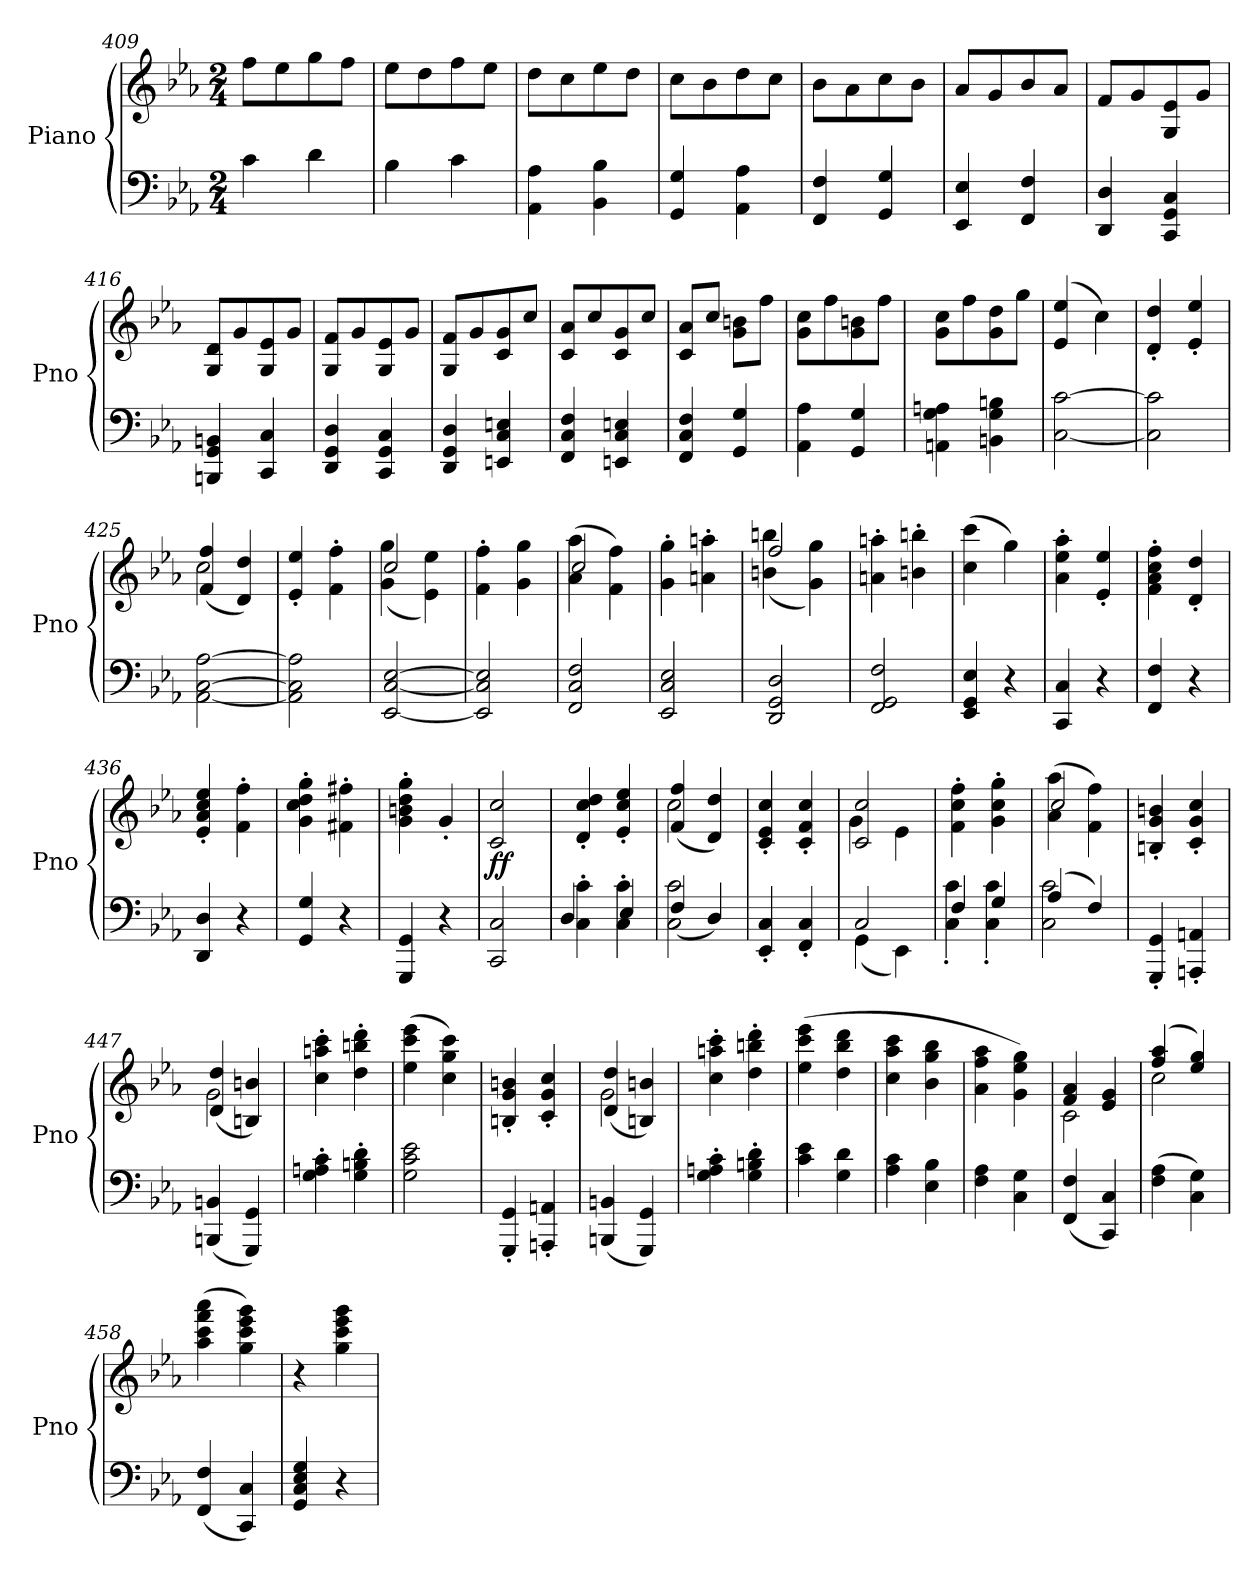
**kern	**kern	**dynam
*part1	*part1	*part1
*staff2	*staff1	*staff1/2
*I"Piano	*	*
*I'Pno	*	*
*clefF4	*clefG2	*
*k[b-e-a-]	*k[b-e-a-]	*
*M2/4	*M2/4	*
=409	=409	=409
4c\	8ff\L	.
.	8ee-\	.
4d\	8gg\	.
.	8ff\J	.
=410	=410	=410
4B-\	8ee-\L	.
.	8dd\	.
4c\	8ff\	.
.	8ee-\J	.
=411	=411	=411
4AA-\ 4A-\	8dd\L	.
.	8cc\	.
4BB-\ 4B-\	8ee-\	.
.	8dd\J	.
=412	=412	=412
4GG/ 4G/	8cc\L	.
.	8b-\	.
4AA-\ 4A-\	8dd\	.
.	8cc\J	.
=413	=413	=413
4FF/ 4F/	8b-\L	.
.	8a-\	.
4GG/ 4G/	8cc\	.
.	8b-\J	.
=414	=414	=414
4EE-/ 4E-/	8a-/L	.
.	8g/	.
4FF/ 4F/	8b-/	.
.	8a-/J	.
=415	=415	=415
4DD/ 4D/	8f/L	.
.	8g/	.
4CC/ 4GG/ 4C/	8G/ 8e-/	.
.	8g/J	.
=416	=416	=416
4BBBn/ 4GG/ 4BBn/	8G/ 8d/L	.
.	8g/	.
4CC/ 4C/	8G/ 8e-/	.
.	8g/J	.
=417	=417	=417
4DD/ 4GG/ 4D/	8G/ 8f/L	.
.	8g/	.
4CC/ 4GG/ 4C/	8G/ 8e-/	.
.	8g/J	.
=418	=418	=418
4DD/ 4GG/ 4D/	8G/ 8f/L	.
.	8g/	.
4EEn/ 4C/ 4En/	8c/ 8g/	.
.	8cc/J	.
=419	=419	=419
4FF/ 4C/ 4F/	8c/ 8a-/L	.
.	8cc/	.
4EEn/ 4C/ 4En/	8c/ 8g/	.
.	8cc/J	.
=420	=420	=420
4FF/ 4C/ 4F/	8c/ 8a-/L	.
.	8cc/J	.
4GG/ 4G/	8g\ 8bn\L	.
.	8ff\J	.
=421	=421	=421
4AA-\ 4A-\	8g\ 8cc\L	.
.	8ff\	.
4GG/ 4G/	8g\ 8bn\	.
.	8ff\J	.
=422	=422	=422
4AAn\ 4G\ 4An\	8g\ 8cc\L	.
.	8ff\	.
4BBn\ 4G\ 4Bn\	8g\ 8dd\	.
.	8gg\J	.
=423	=423	=423
[2C\ [2c\	(4e-/ 4ee-/	.
.	4cc\)	.
=424	=424	=424
2C]\ 2c]\	4d'/ 4dd'/	.
.	4e-'/ 4ee-'/	.
=425	=425	=425
*	*^	*
[2AA-\ [2C\ [2A-\	2cc\	(4f/ 4ff/	.
.	.	4d/ 4dd/)	.
*	*v	*v	*
=426	=426	=426
2AA-]\ 2C]\ 2A-]\	4e-'/ 4ee-'/	.
.	4f'\ 4ff'\	.
=427	=427	=427
*	*^	*
[2EE-/ [2C/ [2E-/	2cc/	(4g\ 4gg\	.
.	.	4e-\ 4ee-\)	.
*	*v	*v	*
=428	=428	=428
2EE-]/ 2C]/ 2E-]/	4f'\ 4ff'\	.
.	4g\ 4gg\	.
=429	=429	=429
*	*^	*
2FF/ 2C/ 2F/	(4a-\ 4aa-\	2cc/	.
.	4f\ 4ff\)	.	.
*	*v	*v	*
=430	=430	=430
2EE-/ 2C/ 2E-/	4g'\ 4gg'\	.
.	4an'\ 4aan'\	.
=431	=431	=431
*	*^	*
2DD/ 2GG/ 2D/	2ff/	(4bn\ 4bbn\	.
.	.	4g\ 4gg\)	.
*	*v	*v	*
=432	=432	=432
2FF/ 2GG/ 2F/	4an'\ 4aan'\	.
.	4bn'\ 4bbn'\	.
=433	=433	=433
4EE-/ 4GG/ 4E-/	(4cc\ 4ccc\	.
4r	4gg\)	.
=434	=434	=434
4CC/ 4C/	4a-'\ 4ee-'\ 4aa-'\	.
4r	4e-'/ 4ee-'/	.
=435	=435	=435
4FF/ 4F/	4f'\ 4a-'\ 4cc'\ 4ff'\	.
4r	4d'/ 4dd'/	.
=436	=436	=436
4DD/ 4D/	4e-'/ 4a-'/ 4cc'/ 4ee-'/	.
4r	4f'\ 4ff'\	.
=437	=437	=437
4GG/ 4G/	4g'\ 4cc'\ 4dd'\ 4gg'\	.
4r	4f#X'\ 4ff#X'\	.
=438	=438	=438
4GGG/ 4GG/	4g'\ 4bn'\ 4dd'\ 4gg'\	.
4r	4g'/	.
=439	=439	=439
2CC/ 2C/	2c/ 2cc/	ff
=440	=440	=440
*^	*	*
4C'\ 4c'\	4D/	4d'/ 4cc'/ 4dd'/	.
4C'\ 4c'\	4E-/	4e-'/ 4cc'/ 4ee-'/	.
=441	=441	=441	=441
*	*	*^	*
2C\ 2c\	(4F/	2cc\	(4f/ 4ff/	.
.	4D/)	.	4d/ 4dd/)	.
*v	*v	*	*	*
*	*v	*v	*
=442	=442	=442
4EE-'/ 4C'/	4c'/ 4e-'/ 4cc'/	.
4FF'/ 4C'/	4c'/ 4f'/ 4cc'/	.
=443	=443	=443
*^	*^	*
2C/	(4GG\	2c/ 2cc/	4g\	.
.	4EE-\)	.	4e-\	.
*	*	*v	*v	*
=444	=444	=444	=444
4F/	4C'\ 4c'\	4f'\ 4cc'\ 4ff'\	.
4G/	4C'\ 4c'\	4g'\ 4cc'\ 4gg'\	.
=445	=445	=445	=445
*	*	*^	*
(4A-/	2C\ 2c\	(4a-\ 4aa-\	2cc/	.
4F/)	.	4f\ 4ff\)	.	.
*v	*v	*	*	*
*	*v	*v	*
=446	=446	=446
4GGG'/ 4GG'/	4Bn'/ 4g'/ 4bn'/	.
4AAAn'/ 4AAn'/	4c'/ 4g'/ 4cc'/	.
=447	=447	=447
*	*^	*
(4BBBn/ 4BBn/	2g\	(4d/ 4dd/	.
4GGG/ 4GG/)	.	4Bn/ 4bn/)	.
*	*v	*v	*
=448	=448	=448
4G'\ 4An'\ 4c'\	4cc'\ 4aan'\ 4ccc'\	.
4G'\ 4Bn'\ 4d'\	4dd'\ 4bbn'\ 4ddd'\	.
=449	=449	=449
2G\ 2c\ 2e-\	(4ee-\ 4ccc\ 4eee-\	.
.	4cc\ 4gg\ 4ccc\)	.
=450	=450	=450
4GGG'/ 4GG'/	4Bn'/ 4g'/ 4bn'/	.
4AAAn'/ 4AAn'/	4c'/ 4g'/ 4cc'/	.
=451	=451	=451
*	*^	*
(4BBBn/ 4BBn/	2g\	(4d/ 4dd/	.
4GGG/ 4GG/)	.	4Bn/ 4bn/)	.
*	*v	*v	*
=452	=452	=452
4G'\ 4An'\ 4c'\	4cc'\ 4aan'\ 4ccc'\	.
4G'\ 4Bn'\ 4d'\	4dd'\ 4bbn'\ 4ddd'\	.
=453	=453	=453
4c\ 4e-\	(4ee-\ 4ccc\ 4eee-\	.
4G\ 4d\	4dd\ 4bb-\ 4ddd\	.
=454	=454	=454
4A-\ 4c\	4cc\ 4aa-\ 4ccc\	.
4E-\ 4B-\	4b-\ 4gg\ 4bb-\	.
=455	=455	=455
4F\ 4A-\	4a-\ 4ff\ 4aa-\	.
4C\ 4G\	4g\ 4ee-\ 4gg\)	.
=456	=456	=456
*	*^	*
(4FF/ 4F/	4f/ 4a-/	2c\	.
4CC/ 4C/)	4e-/ 4g/	.	.
=457	=457	=457	=457
(4F\ 4A-\	(4ff/ 4aa-/	2cc\	.
4C\ 4G\)	4ee-/ 4gg/)	.	.
*	*v	*v	*
=458	=458	=458
(4FF/ 4F/	(4aa-\ 4ccc\ 4fff\ 4aaa-\	.
4CC/ 4C/)	4gg\ 4ccc\ 4eee-\ 4ggg\)	.
=459	=459	=459
4GG/ 4C/ 4E-/ 4G/	4r	.
4r	4gg\ 4ccc\ 4eee-\ 4ggg\	.
=	=	=
*-	*-	*-
